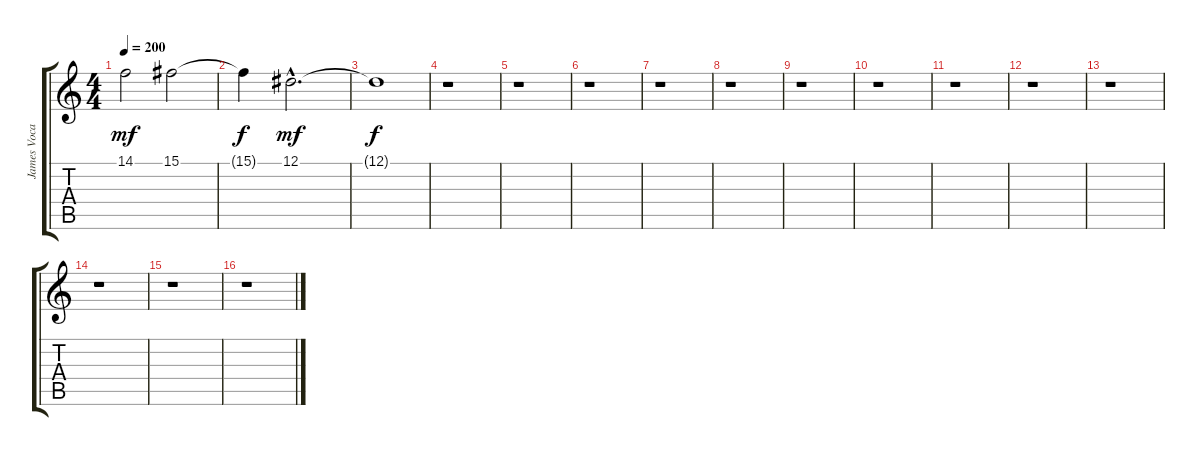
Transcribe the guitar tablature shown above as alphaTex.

\track ("James Vocals" "James Voca") {instrument voiceoohs}
\staff {score tabs}
\tuning (Eb4 Bb3 Gb3 Db3 Ab2 Eb2) {hide}
\ts (4 4)
\tempo 200
\clef g2
\ks c
14.1.2{dy mf} 15.1.2 |
15.1{t}.4{dy f} 12.1{hac}.2{d dy mf} |
12.1{t}.1{dy f} |
r.1 |
r.1 |
r.1 |
r.1 |
r.1 |
r.1 |
r.1 |
r.1 |
r.1 |
r.1 |
r.1 |
r.1 |
r.1
